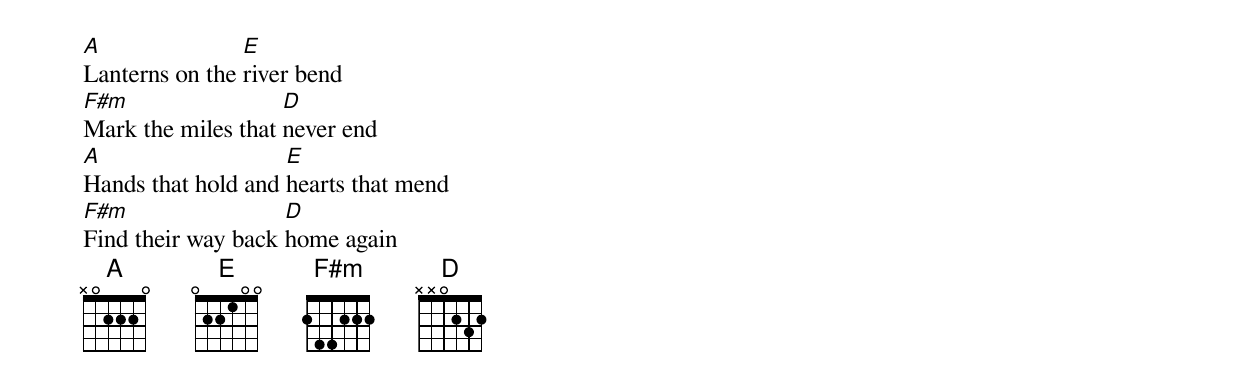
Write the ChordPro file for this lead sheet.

[A]Lanterns on the [E]river bend
[F#m]Mark the miles that [D]never end
[A]Hands that hold and [E]hearts that mend
[F#m]Find their way back [D]home again
